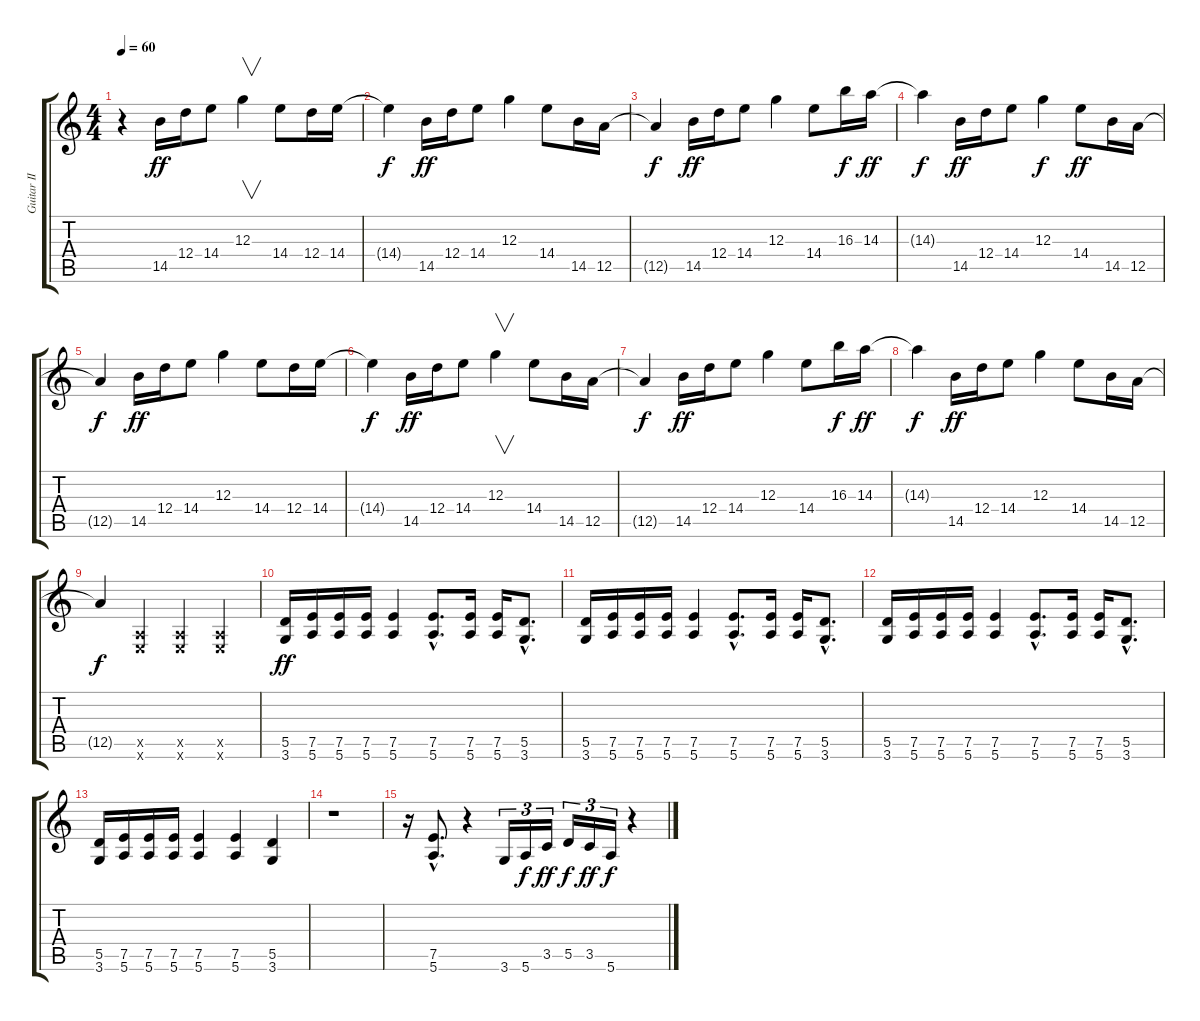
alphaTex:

\track ("Guitar II" "Guitar II") {instrument electricguitarmuted}
\staff {score tabs}
\tuning (E4 B3 G3 D3 A2 E2) {hide}
\ts (4 4)
\tempo 60
\clef g2
\ks c
r.4{dy f} 14.5.16{dy ff} 12.4.16 14.4.8 12.3.4{v} 14.4.8 12.4.16 14.4.16 |
14.4{t}.4{dy f} 14.5.16{dy ff} 12.4.16 14.4.8 12.3.4 14.4.8 14.5.16 12.5.16 |
12.5{t}.4{dy f} 14.5.16{dy ff} 12.4.16 14.4.8 12.3.4 14.4.8 16.3.16{dy f} 14.3.16{dy ff} |
14.3{t}.4{dy f} 14.5.16{dy ff} 12.4.16 14.4.8 12.3.4{dy f} 14.4.8{dy ff} 14.5.16 12.5.16 |
12.5{t}.4{dy f} 14.5.16{dy ff} 12.4.16 14.4.8 12.3.4 14.4.8 12.4.16 14.4.16 |
14.4{t}.4{dy f} 14.5.16{dy ff} 12.4.16 14.4.8 12.3.4{v} 14.4.8 14.5.16 12.5.16 |
12.5{t}.4{dy f} 14.5.16{dy ff} 12.4.16 14.4.8 12.3.4 14.4.8 16.3.16{dy f} 14.3.16{dy ff} |
14.3{t}.4{dy f} 14.5.16{dy ff} 12.4.16 14.4.8 12.3.4 14.4.8 14.5.16 12.5.16 |
12.5{t}.4{dy f} (0.5{x} 0.6{x}).4 (0.5{x} 0.6{x}).4 (0.5{x} 0.6{x}).4 |
(5.5 3.6).16{dy ff} (7.5 5.6).16 (7.5 5.6).16 (7.5 5.6).16 (7.5 5.6).4 (7.5{hac} 5.6{hac}).8{d} (7.5 5.6).16 (7.5 5.6).16 (5.5{hac} 3.6{hac}).8{d} |
(5.5 3.6).16 (7.5 5.6).16 (7.5 5.6).16 (7.5 5.6).16 (7.5 5.6).4 (7.5{hac} 5.6{hac}).8{d} (7.5 5.6).16 (7.5 5.6).16 (5.5{hac} 3.6{hac}).8{d} |
(5.5 3.6).16 (7.5 5.6).16 (7.5 5.6).16 (7.5 5.6).16 (7.5 5.6).4 (7.5{hac} 5.6{hac}).8{d} (7.5 5.6).16 (7.5 5.6).16 (5.5{hac} 3.6{hac}).8{d} |
(5.5 3.6).16 (7.5 5.6).16 (7.5 5.6).16 (7.5 5.6).16 (7.5 5.6).4 (7.5 5.6).4 (5.5 3.6).4 |
r.1 |
r.16 (7.5{hac} 5.6{hac}).8{d} r.4 3.6.16{tu (3 2)} 5.6.16{tu (3 2) dy f} 3.5.16{tu (3 2) dy ff} 5.5.16{tu (3 2) dy f} 3.5.16{tu (3 2) dy ff} 5.6.16{tu (3 2) dy f} r.4
